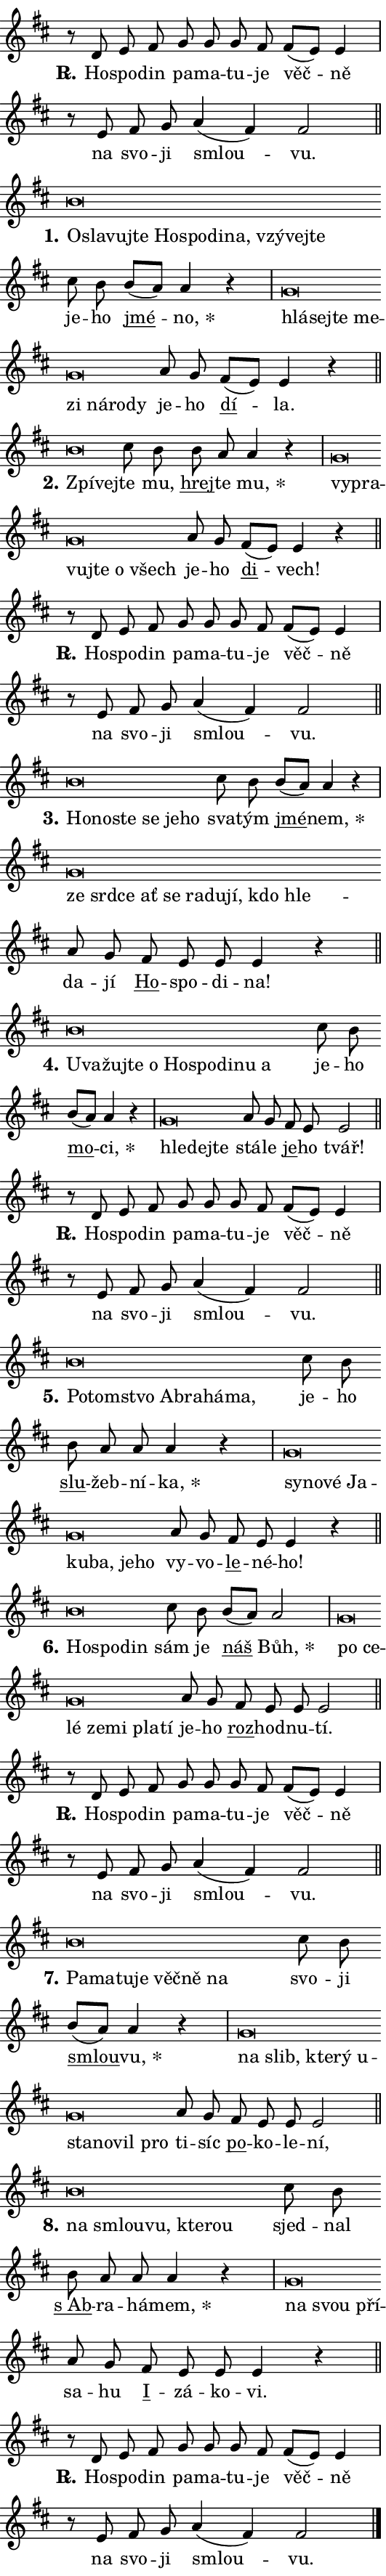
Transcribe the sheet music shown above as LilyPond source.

\version "2.24.0"
\header { tagline = "" }
\paper {
  indent = 0\cm
  top-margin = 0\cm
  right-margin = 0.13\cm % to fit lyric hyphens
  bottom-margin = 0\cm
  left-margin = 0\cm
  paper-width = 9\cm
  page-breaking = #ly:one-page-breaking
  system-system-spacing.basic-distance = #11
  score-system-spacing.basic-distance = #11
  ragged-last = ##f
}


%% Author: Thomas Morley
%% https://lists.gnu.org/archive/html/lilypond-user/2020-05/msg00002.html
#(define (line-position grob)
"Returns position of @var[grob} in current system:
   @code{'start}, if at first time-step
   @code{'end}, if at last time-step
   @code{'middle} otherwise
"
  (let* ((col (ly:item-get-column grob))
         (ln (ly:grob-object col 'left-neighbor))
         (rn (ly:grob-object col 'right-neighbor))
         (col-to-check-left (if (ly:grob? ln) ln col))
         (col-to-check-right (if (ly:grob? rn) rn col))
         (break-dir-left
           (and
             (ly:grob-property col-to-check-left 'non-musical #f)
             (ly:item-break-dir col-to-check-left)))
         (break-dir-right
           (and
             (ly:grob-property col-to-check-right 'non-musical #f)
             (ly:item-break-dir col-to-check-right))))
        (cond ((eqv? 1 break-dir-left) 'start)
              ((eqv? -1 break-dir-right) 'end)
              (else 'middle))))

#(define (tranparent-at-line-position vctor)
  (lambda (grob)
  "Relying on @code{line-position} select the relevant enry from @var{vctor}.
Used to determine transparency,"
    (case (line-position grob)
      ((end) (not (vector-ref vctor 0)))
      ((middle) (not (vector-ref vctor 1)))
      ((start) (not (vector-ref vctor 2))))))

noteHeadBreakVisibility =
#(define-music-function (break-visibility)(vector?)
"Makes @code{NoteHead}s transparent relying on @var{break-visibility}"
#{
  \override NoteHead.transparent =
    #(tranparent-at-line-position break-visibility)
#})

#(define delete-ledgers-for-transparent-note-heads
  (lambda (grob)
    "Reads whether a @code{NoteHead} is transparent.
If so this @code{NoteHead} is removed from @code{'note-heads} from
@var{grob}, which is supposed to be @code{LedgerLineSpanner}.
As a result ledgers are not printed for this @code{NoteHead}"
    (let* ((nhds-array (ly:grob-object grob 'note-heads))
           (nhds-list
             (if (ly:grob-array? nhds-array)
                 (ly:grob-array->list nhds-array)
                 '()))
           ;; Relies on the transparent-property being done before
           ;; Staff.LedgerLineSpanner.after-line-breaking is executed.
           ;; This is fragile ...
           (to-keep
             (remove
               (lambda (nhd)
                 (ly:grob-property nhd 'transparent #f))
               nhds-list)))
      ;; TODO find a better method to iterate over grob-arrays, similiar
      ;; to filter/remove etc for lists
      ;; For now rebuilt from scratch
      (set! (ly:grob-object grob 'note-heads)  '())
      (for-each
        (lambda (nhd)
          (ly:pointer-group-interface::add-grob grob 'note-heads nhd))
        to-keep))))

squashNotes = {
  \override NoteHead.X-extent = #'(-0.2 . 0.2)
  \override NoteHead.Y-extent = #'(-0.75 . 0)
  \override NoteHead.stencil =
    #(lambda (grob)
       (let ((pos (ly:grob-property grob 'staff-position)))
         (begin
           (if (< pos -7) (display "ERROR: Lower brevis then expected\n") (display ""))
           (if (<= pos -6) ly:text-interface::print ly:note-head::print))))
}
unSquashNotes = {
  \revert NoteHead.X-extent
  \revert NoteHead.Y-extent
  \revert NoteHead.stencil
}

hideNotes = \noteHeadBreakVisibility #begin-of-line-visible
unHideNotes = \noteHeadBreakVisibility #all-visible

% work-around for resetting accidentals
% https://lilypond.org/doc/v2.23/Documentation/notation/displaying-rhythms#unmetered-music
cadenzaMeasure = {
  \cadenzaOff
  \partial 1024 s1024
  \cadenzaOn
}

#(define-markup-command (accent layout props text) (markup?)
  "Underline accented syllable"
  (interpret-markup layout props
    #{\markup \override #'(offset . 4.3) \underline { #text }#}))

responsum = \markup \concat {
  "R" \hspace #-1.05 \path #0.1 #'((moveto 0 0.07) (lineto 0.9 0.8)) \hspace #0.05 "."
}

spaceSize = #0.6828661417322834 % exact space size for TeX Gyre Schola

\layout {
  \context {
    \Staff
    \remove "Time_signature_engraver"
    \override LedgerLineSpanner.after-line-breaking = #delete-ledgers-for-transparent-note-heads
  }
  \context {
    \Lyrics {
      \override LyricSpace.minimum-distance = \spaceSize
      \override LyricText.font-name = #"TeX Gyre Schola"
      \override LyricText.font-size = 1
      \override StanzaNumber.font-name = #"TeX Gyre Schola Bold"
      \override StanzaNumber.font-size = 1
    }
  }
  \context {
    \Score 
    \override NoteHead.text =
      #(lambda (grob) 
        (let ((pos (ly:grob-property grob 'staff-position)))
          #{\markup {
            \combine
              \halign #-0.55 \raise #(if (= pos -6) 0 0.5) \override #'(thickness . 2) \draw-line #'(3.2 . 0)
              \musicglyph "noteheads.sM1"
          }#}))
  }
}

% magnetic-lyrics.ily
%
%   written by
%     Jean Abou Samra <jean@abou-samra.fr>
%     Werner Lemberg <wl@gnu.org>
%
%   adapted by
%     Jiri Hon <jiri.hon@gmail.com>
%
% Version 2022-Apr-15

% https://www.mail-archive.com/lilypond-user@gnu.org/msg149350.html

#(define (Left_hyphen_pointer_engraver context)
   "Collect syllable-hyphen-syllable occurrences in lyrics and store
them in properties.  This engraver only looks to the left.  For
example, if the lyrics input is @code{foo -- bar}, it does the
following.

@itemize @bullet
@item
Set the @code{text} property of the @code{LyricHyphen} grob between
@q{foo} and @q{bar} to @code{foo}.

@item
Set the @code{left-hyphen} property of the @code{LyricText} grob with
text @q{foo} to the @code{LyricHyphen} grob between @q{foo} and
@q{bar}.
@end itemize

Use this auxiliary engraver in combination with the
@code{lyric-@/text::@/apply-@/magnetic-@/offset!} hook."
   (let ((hyphen #f)
         (text #f))
     (make-engraver
      (acknowledgers
       ((lyric-syllable-interface engraver grob source-engraver)
        (set! text grob)))
      (end-acknowledgers
       ((lyric-hyphen-interface engraver grob source-engraver)
        ;(when (not (grob::has-interface grob 'lyric-space-interface))
          (set! hyphen grob)));)
      ((stop-translation-timestep engraver)
       (when (and text hyphen)
         (ly:grob-set-object! text 'left-hyphen hyphen))
       (set! text #f)
       (set! hyphen #f)))))

#(define (lyric-text::apply-magnetic-offset! grob)
   "If the space between two syllables is less than the value in
property @code{LyricText@/.details@/.squash-threshold}, move the right
syllable to the left so that it gets concatenated with the left
syllable.

Use this function as a hook for
@code{LyricText@/.after-@/line-@/breaking} if the
@code{Left_@/hyphen_@/pointer_@/engraver} is active."
   (let ((hyphen (ly:grob-object grob 'left-hyphen #f)))
     (when hyphen
       (let ((left-text (ly:spanner-bound hyphen LEFT)))
         (when (grob::has-interface left-text 'lyric-syllable-interface)
           (let* ((common (ly:grob-common-refpoint grob left-text X))
                  (this-x-ext (ly:grob-extent grob common X))
                  (left-x-ext
                   (begin
                     ;; Trigger magnetism for left-text.
                     (ly:grob-property left-text 'after-line-breaking)
                     (ly:grob-extent left-text common X)))
                  ;; `delta` is the gap width between two syllables.
                  (delta (- (interval-start this-x-ext)
                            (interval-end left-x-ext)))
                  (details (ly:grob-property grob 'details))
                  (threshold (assoc-get 'squash-threshold details 0.2)))
             (when (< delta threshold)
               (let* (;; We have to manipulate the input text so that
                      ;; ligatures crossing syllable boundaries are not
                      ;; disabled.  For languages based on the Latin
                      ;; script this is essentially a beautification.
                      ;; However, for non-Western scripts it can be a
                      ;; necessity.
                      (lt (ly:grob-property left-text 'text))
                      (rt (ly:grob-property grob 'text))
                      (is-space (grob::has-interface hyphen 'lyric-space-interface))
                      (space (if is-space " " ""))
                      (extra-delta (if is-space spaceSize 0))
                      ;; Append new syllable.
                      (ltrt-space (if (and (string? lt) (string? rt))
                                (string-append lt space rt)
                                (make-concat-markup (list lt space rt))))
                      ;; Right-align `ltrt` to the right side.
                      (ltrt-space-markup (grob-interpret-markup
                               grob
                               (make-translate-markup
                                (cons (interval-length this-x-ext) 0)
                                (make-right-align-markup ltrt-space)))))
                 (begin
                   ;; Don't print `left-text`.
                   (ly:grob-set-property! left-text 'stencil #f)
                   ;; Set text and stencil (which holds all collected
                   ;; syllables so far) and shift it to the left.
                   (ly:grob-set-property! grob 'text ltrt-space)
                   (ly:grob-set-property! grob 'stencil ltrt-space-markup)
                   (ly:grob-translate-axis! grob (- (- delta extra-delta)) X))))))))))


#(define (lyric-hyphen::displace-bounds-first grob)
   ;; Make very sure this callback isn't triggered too early.
   (let ((left (ly:spanner-bound grob LEFT))
         (right (ly:spanner-bound grob RIGHT)))
     (ly:grob-property left 'after-line-breaking)
     (ly:grob-property right 'after-line-breaking)
     (ly:lyric-hyphen::print grob)))

squashThreshold = #0.4

\layout {
  \context {
    \Lyrics
    \consists #Left_hyphen_pointer_engraver
    \override LyricText.after-line-breaking =
      #lyric-text::apply-magnetic-offset!
    \override LyricHyphen.stencil = #lyric-hyphen::displace-bounds-first
    \override LyricText.details.squash-threshold = \squashThreshold
    \override LyricHyphen.minimum-distance = 0
    \override LyricHyphen.minimum-length = \squashThreshold
  }
}

squashText = \override LyricText.details.squash-threshold = 9999
unSquashText = \override LyricText.details.squash-threshold = \squashThreshold

leftText = \override LyricText.self-alignment-X = #LEFT
unLeftText = \revert LyricText.self-alignment-X

starOffset = #(lambda (grob) 
                (let ((x_offset (ly:self-alignment-interface::aligned-on-x-parent grob)))
                  (if (= x_offset 0) 0 (+ x_offset 1.2))))

star = #(define-music-function (syllable)(string?)
"Append star separator at the end of a syllable"
#{
  \once \override LyricText.X-offset = #starOffset
  \lyricmode { \markup {
    #syllable
    \override #'((font-name . "TeX Gyre Schola Bold")) \hspace #0.2 \lower #0.65 \larger "*"
  } }
#})

starAccent = #(define-music-function (syllable)(string?)
"Append star separator at the end of a syllable and make accent"
#{
  \once \override LyricText.X-offset = #starOffset
  \lyricmode { \markup {
    \accent #syllable
    \override #'((font-name . "TeX Gyre Schola Bold")) \hspace #0.2 \lower #0.65 \larger "*"
  } }
#})

breath = #(define-music-function (syllable)(string?)
"Append breathing indicator at the end of a syllable"
#{
  \lyricmode { \markup { #syllable "+" } }
#})

optionalBreath = #(define-music-function (syllable)(string?)
"Append optional breathing indicator at the end of a syllable"
#{
  \lyricmode { \markup { #syllable "(+)" } }
#})


\score {
    <<
        \new Voice = "melody" { \cadenzaOn \key d \major \relative { r8 d' e fis g g g fis \bar "" fis[( e)] e4 \cadenzaMeasure \bar "|" r8 e fis g \bar "" a4( fis) fis2 \cadenzaMeasure \bar "||" \break } }
        \new Lyrics \lyricsto "melody" { \lyricmode { \set stanza = \responsum
Ho -- spo -- din pa -- ma -- tu -- je věč -- ně na svo -- ji smlou -- vu. } }
    >>
    \layout {}
}

\score {
    <<
        \new Voice = "melody" { \cadenzaOn \key d \major \relative { \squashNotes b'\breve*1/16 \hideNotes \breve*1/16 \bar "" \breve*1/16 \bar "" \breve*1/16 \bar "" \breve*1/16 \bar "" \breve*1/16 \bar "" \breve*1/16 \bar "" \breve*1/16 \bar "" \breve*1/16 \bar "" \breve*1/16 \breve*1/16 \bar "" \unHideNotes \unSquashNotes cis8 b \bar "" b[( a)] a4 r \cadenzaMeasure \bar "|" \squashNotes g\breve*1/16 \hideNotes \breve*1/16 \bar "" \breve*1/16 \bar "" \breve*1/16 \bar "" \breve*1/16 \bar "" \breve*1/16 \bar "" \breve*1/16 \breve*1/16 \bar "" \unHideNotes \unSquashNotes a8 g \bar "" fis[( e)] e4 r \cadenzaMeasure \bar "||" \break } }
        \new Lyrics \lyricsto "melody" { \lyricmode { \set stanza = "1."
\leftText O -- \squashText sla -- vuj -- te Ho -- spo -- di -- na, vzý -- vej -- te \unLeftText \unSquashText je -- ho \markup \accent jmé -- \star no, \leftText hlá -- \squashText sej -- te me -- zi ná -- ro -- dy \unLeftText \unSquashText je -- ho \markup \accent dí -- la. } }
    >>
    \layout {}
}

\score {
    <<
        \new Voice = "melody" { \cadenzaOn \key d \major \relative { \squashNotes b'\breve*1/16 \hideNotes \breve*1/16 \bar "" \unHideNotes \unSquashNotes cis8 b \bar "" b a a4 r \cadenzaMeasure \bar "|" \squashNotes g\breve*1/16 \hideNotes \breve*1/16 \bar "" \breve*1/16 \bar "" \breve*1/16 \bar "" \breve*1/16 \breve*1/16 \bar "" \unHideNotes \unSquashNotes a8 g \bar "" fis[( e)] e4 r \cadenzaMeasure \bar "||" \break } }
        \new Lyrics \lyricsto "melody" { \lyricmode { \set stanza = "2."
\leftText Zpí -- \squashText vej -- \unLeftText \unSquashText te mu, \markup \accent hrej -- te \star mu, \leftText vy -- \squashText pra -- vuj -- te o všech \unLeftText \unSquashText je -- ho \markup \accent di -- vech! } }
    >>
    \layout {}
}

\score {
    <<
        \new Voice = "melody" { \cadenzaOn \key d \major \relative { r8 d' e fis g g g fis \bar "" fis[( e)] e4 \cadenzaMeasure \bar "|" r8 e fis g \bar "" a4( fis) fis2 \cadenzaMeasure \bar "||" \break } }
        \new Lyrics \lyricsto "melody" { \lyricmode { \set stanza = \responsum
Ho -- spo -- din pa -- ma -- tu -- je věč -- ně na svo -- ji smlou -- vu. } }
    >>
    \layout {}
}

\score {
    <<
        \new Voice = "melody" { \cadenzaOn \key d \major \relative { \squashNotes b'\breve*1/16 \hideNotes \breve*1/16 \bar "" \breve*1/16 \bar "" \breve*1/16 \bar "" \breve*1/16 \breve*1/16 \bar "" \unHideNotes \unSquashNotes cis8 b \bar "" b[( a)] a4 r \cadenzaMeasure \bar "|" \squashNotes g\breve*1/16 \hideNotes \breve*1/16 \bar "" \breve*1/16 \bar "" \breve*1/16 \bar "" \breve*1/16 \bar "" \breve*1/16 \bar "" \breve*1/16 \bar "" \breve*1/16 \bar "" \breve*1/16 \breve*1/16 \bar "" \unHideNotes \unSquashNotes a8 g \bar "" fis e e e4 r \cadenzaMeasure \bar "||" \break } }
        \new Lyrics \lyricsto "melody" { \lyricmode { \set stanza = "3."
\leftText Ho -- \squashText no -- ste se je -- ho \unLeftText \unSquashText sva -- tým \markup \accent jmé -- \star nem, \leftText ze \squashText srd -- ce ať se ra -- du -- jí, kdo hle -- \unLeftText \unSquashText da -- jí \markup \accent Ho -- spo -- di -- na! } }
    >>
    \layout {}
}

\score {
    <<
        \new Voice = "melody" { \cadenzaOn \key d \major \relative { \squashNotes b'\breve*1/16 \hideNotes \breve*1/16 \bar "" \breve*1/16 \bar "" \breve*1/16 \bar "" \breve*1/16 \bar "" \breve*1/16 \bar "" \breve*1/16 \bar "" \breve*1/16 \bar "" \breve*1/16 \breve*1/16 \bar "" \unHideNotes \unSquashNotes cis8 b \bar "" b[( a)] a4 r \cadenzaMeasure \bar "|" \squashNotes g\breve*1/16 \hideNotes \breve*1/16 \breve*1/16 \bar "" \unHideNotes \unSquashNotes a8 g \bar "" fis e e2 \cadenzaMeasure \bar "||" \break } }
        \new Lyrics \lyricsto "melody" { \lyricmode { \set stanza = "4."
\leftText U -- \squashText va -- žuj -- te o Ho -- spo -- di -- nu a \unLeftText \unSquashText je -- ho \markup \accent mo -- \star ci, \leftText hle -- \squashText dej -- te \unLeftText \unSquashText stá -- le \markup \accent je -- ho tvář! } }
    >>
    \layout {}
}

\score {
    <<
        \new Voice = "melody" { \cadenzaOn \key d \major \relative { r8 d' e fis g g g fis \bar "" fis[( e)] e4 \cadenzaMeasure \bar "|" r8 e fis g \bar "" a4( fis) fis2 \cadenzaMeasure \bar "||" \break } }
        \new Lyrics \lyricsto "melody" { \lyricmode { \set stanza = \responsum
Ho -- spo -- din pa -- ma -- tu -- je věč -- ně na svo -- ji smlou -- vu. } }
    >>
    \layout {}
}

\score {
    <<
        \new Voice = "melody" { \cadenzaOn \key d \major \relative { \squashNotes b'\breve*1/16 \hideNotes \breve*1/16 \bar "" \breve*1/16 \bar "" \breve*1/16 \bar "" \breve*1/16 \bar "" \breve*1/16 \breve*1/16 \bar "" \unHideNotes \unSquashNotes cis8 b \bar "" b a a a4 r \cadenzaMeasure \bar "|" \squashNotes g\breve*1/16 \hideNotes \breve*1/16 \bar "" \breve*1/16 \bar "" \breve*1/16 \bar "" \breve*1/16 \bar "" \breve*1/16 \bar "" \breve*1/16 \breve*1/16 \bar "" \unHideNotes \unSquashNotes a8 g \bar "" fis e e4 r \cadenzaMeasure \bar "||" \break } }
        \new Lyrics \lyricsto "melody" { \lyricmode { \set stanza = "5."
\leftText Po -- \squashText tom -- stvo Ab -- ra -- há -- ma, \unLeftText \unSquashText je -- ho \markup \accent slu -- žeb -- ní -- \star ka, \leftText sy -- \squashText no -- vé Ja -- ku -- ba, je -- ho \unLeftText \unSquashText vy -- vo -- \markup \accent le -- né -- ho! } }
    >>
    \layout {}
}

\score {
    <<
        \new Voice = "melody" { \cadenzaOn \key d \major \relative { \squashNotes b'\breve*1/16 \hideNotes \breve*1/16 \breve*1/16 \bar "" \unHideNotes \unSquashNotes cis8 b \bar "" b[( a)] a2 \cadenzaMeasure \bar "|" \squashNotes g\breve*1/16 \hideNotes \breve*1/16 \bar "" \breve*1/16 \bar "" \breve*1/16 \bar "" \breve*1/16 \bar "" \breve*1/16 \breve*1/16 \bar "" \unHideNotes \unSquashNotes a8 g \bar "" fis e e e2 \cadenzaMeasure \bar "||" \break } }
        \new Lyrics \lyricsto "melody" { \lyricmode { \set stanza = "6."
\leftText Ho -- \squashText spo -- din \unLeftText \unSquashText sám je \markup \accent náš \star Bůh, \leftText po \squashText ce -- lé ze -- mi pla -- tí \unLeftText \unSquashText je -- ho \markup \accent roz -- hod -- nu -- tí. } }
    >>
    \layout {}
}

\score {
    <<
        \new Voice = "melody" { \cadenzaOn \key d \major \relative { r8 d' e fis g g g fis \bar "" fis[( e)] e4 \cadenzaMeasure \bar "|" r8 e fis g \bar "" a4( fis) fis2 \cadenzaMeasure \bar "||" \break } }
        \new Lyrics \lyricsto "melody" { \lyricmode { \set stanza = \responsum
Ho -- spo -- din pa -- ma -- tu -- je věč -- ně na svo -- ji smlou -- vu. } }
    >>
    \layout {}
}

\score {
    <<
        \new Voice = "melody" { \cadenzaOn \key d \major \relative { \squashNotes b'\breve*1/16 \hideNotes \breve*1/16 \bar "" \breve*1/16 \bar "" \breve*1/16 \bar "" \breve*1/16 \bar "" \breve*1/16 \breve*1/16 \bar "" \unHideNotes \unSquashNotes cis8 b \bar "" b[( a)] a4 r \cadenzaMeasure \bar "|" \squashNotes g\breve*1/16 \hideNotes \breve*1/16 \bar "" \breve*1/16 \bar "" \breve*1/16 \bar "" \breve*1/16 \bar "" \breve*1/16 \bar "" \breve*1/16 \bar "" \breve*1/16 \breve*1/16 \bar "" \unHideNotes \unSquashNotes a8 g \bar "" fis e e e2 \cadenzaMeasure \bar "||" \break } }
        \new Lyrics \lyricsto "melody" { \lyricmode { \set stanza = "7."
\leftText Pa -- \squashText ma -- tu -- je věč -- ně na \unLeftText \unSquashText svo -- ji \markup \accent smlou -- \star vu, \leftText na \squashText slib, kte -- rý u -- sta -- no -- vil pro \unLeftText \unSquashText ti -- síc \markup \accent po -- ko -- le -- ní, } }
    >>
    \layout {}
}

\score {
    <<
        \new Voice = "melody" { \cadenzaOn \key d \major \relative { \squashNotes b'\breve*1/16 \hideNotes \breve*1/16 \bar "" \breve*1/16 \bar "" \breve*1/16 \breve*1/16 \bar "" \unHideNotes \unSquashNotes cis8 b \bar "" b a a a4 r \cadenzaMeasure \bar "|" \squashNotes g\breve*1/16 \hideNotes \breve*1/16 \breve*1/16 \bar "" \unHideNotes \unSquashNotes a8 g \bar "" fis e e e4 r \cadenzaMeasure \bar "||" \break } }
        \new Lyrics \lyricsto "melody" { \lyricmode { \set stanza = "8."
\leftText na \squashText smlou -- vu, kte -- rou \unLeftText \unSquashText sjed -- nal \markup \accent "s Ab" -- ra -- há -- \star mem, \leftText na \squashText svou pří -- \unLeftText \unSquashText sa -- hu \markup \accent I -- zá -- ko -- vi. } }
    >>
    \layout {}
}

\score {
    <<
        \new Voice = "melody" { \cadenzaOn \key d \major \relative { r8 d' e fis g g g fis \bar "" fis[( e)] e4 \cadenzaMeasure \bar "|" r8 e fis g \bar "" a4( fis) fis2 \cadenzaMeasure \bar "||" \break } \bar "|." }
        \new Lyrics \lyricsto "melody" { \lyricmode { \set stanza = \responsum
Ho -- spo -- din pa -- ma -- tu -- je věč -- ně na svo -- ji smlou -- vu. } }
    >>
    \layout {}
}
